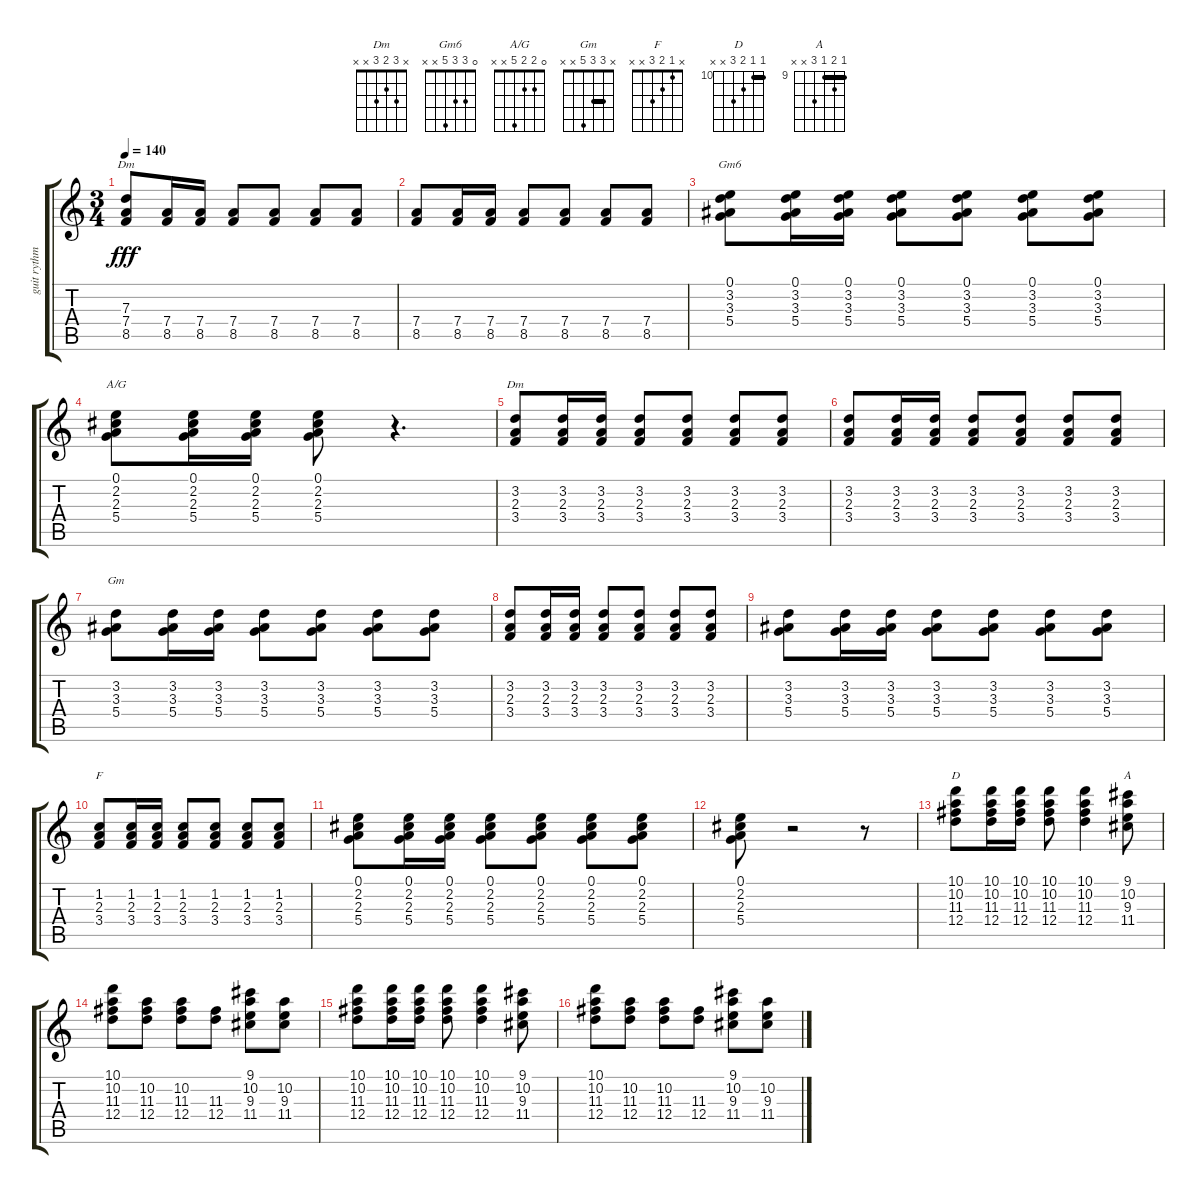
\track ("guit rythmique" "guit rythm") {instrument acousticguitarnylon}
\staff {score tabs}
\tuning (E4 B3 G3 D3 A2 E2) {hide}
\chord ("Dm" x x 7 7 8 x) {firstfret 7 barre 7}
\chord ("Gm6" 0 3 3 5 x x)
\chord ("A/G" 0 2 2 5 x x)
\chord ("Dm" x 3 2 3 x x)
\chord ("Gm" x 3 3 5 x x) {barre 3}
\chord ("F" x 1 2 3 x x)
\chord ("D" 10 10 11 12 x x) {firstfret 10 barre 10}
\chord ("A" 9 10 9 11 x x) {firstfret 9 barre 9}
\ts (3 4)
\tempo 140
\clef g2
\ks c
(7.3 7.4 8.5).8{ch "Dm" dy fff} (7.4 8.5).16 (7.4 8.5).16 (7.4 8.5).8 (7.4 8.5).8 (7.4 8.5).8 (7.4 8.5).8 |
(7.4 8.5).8 (7.4 8.5).16 (7.4 8.5).16 (7.4 8.5).8 (7.4 8.5).8 (7.4 8.5).8 (7.4 8.5).8 |
(0.1 3.2 3.3 5.4).8{ch "Gm6"} (0.1 3.2 3.3 5.4).16 (0.1 3.2 3.3 5.4).16 (0.1 3.2 3.3 5.4).8 (0.1 3.2 3.3 5.4).8 (0.1 3.2 3.3 5.4).8 (0.1 3.2 3.3 5.4).8 |
(0.1 2.2 2.3 5.4).8{ch "A/G"} (0.1 2.2 2.3 5.4).16 (0.1 2.2 2.3 5.4).16 (0.1 2.2 2.3 5.4).8 r.4{d} |
(3.2 2.3 3.4).8{ch "Dm"} (3.2 2.3 3.4).16 (3.2 2.3 3.4).16 (3.2 2.3 3.4).8 (3.2 2.3 3.4).8 (3.2 2.3 3.4).8 (3.2 2.3 3.4).8 |
(3.2 2.3 3.4).8 (3.2 2.3 3.4).16 (3.2 2.3 3.4).16 (3.2 2.3 3.4).8 (3.2 2.3 3.4).8 (3.2 2.3 3.4).8 (3.2 2.3 3.4).8 |
(3.2 3.3 5.4).8{ch "Gm"} (3.2 3.3 5.4).16 (3.2 3.3 5.4).16 (3.2 3.3 5.4).8 (3.2 3.3 5.4).8 (3.2 3.3 5.4).8 (3.2 3.3 5.4).8 |
(3.2 2.3 3.4).8 (3.2 2.3 3.4).16 (3.2 2.3 3.4).16 (3.2 2.3 3.4).8 (3.2 2.3 3.4).8 (3.2 2.3 3.4).8 (3.2 2.3 3.4).8 |
(3.2 3.3 5.4).8 (3.2 3.3 5.4).16 (3.2 3.3 5.4).16 (3.2 3.3 5.4).8 (3.2 3.3 5.4).8 (3.2 3.3 5.4).8 (3.2 3.3 5.4).8 |
(1.2 2.3 3.4).8{ch "F"} (1.2 2.3 3.4).16 (1.2 2.3 3.4).16 (1.2 2.3 3.4).8 (1.2 2.3 3.4).8{volume 8} (1.2 2.3 3.4).8 (1.2 2.3 3.4).8 |
(0.1 2.2 2.3 5.4).8{volume 8} (0.1 2.2 2.3 5.4).16{volume 10} (0.1 2.2 2.3 5.4).16{volume 10} (0.1 2.2 2.3 5.4).8 (0.1 2.2 2.3 5.4).8{volume 11} (0.1 2.2 2.3 5.4).8{volume 14} (0.1 2.2 2.3 5.4).8{volume 14} |
(0.1 2.2 2.3 5.4).8{volume 14} r.2 r.8 |
(10.1 10.2 11.3 12.4).8{ch "D" volume 13} (10.1 10.2 11.3 12.4).16{volume 12} (10.1 10.2 11.3 12.4).16 (10.1 10.2 11.3 12.4).8 (10.1 10.2 11.3 12.4).4 (9.1 10.2 9.3 11.4).8{ch "A" volume 11} |
(10.1 10.2 11.3 12.4).8 (10.2 11.3 12.4).8 (10.2 11.3 12.4).8 (11.3 12.4).8 (9.1 10.2 9.3 11.4).8 (10.2 9.3 11.4).8 |
(10.1 10.2 11.3 12.4).8 (10.1 10.2 11.3 12.4).16 (10.1 10.2 11.3 12.4).16 (10.1 10.2 11.3 12.4).8 (10.1 10.2 11.3 12.4).4 (9.1 10.2 9.3 11.4).8 |
(10.1 10.2 11.3 12.4).8 (10.2 11.3 12.4).8 (10.2 11.3 12.4).8 (11.3 12.4).8 (9.1 10.2 9.3 11.4).8 (10.2 9.3 11.4).8
